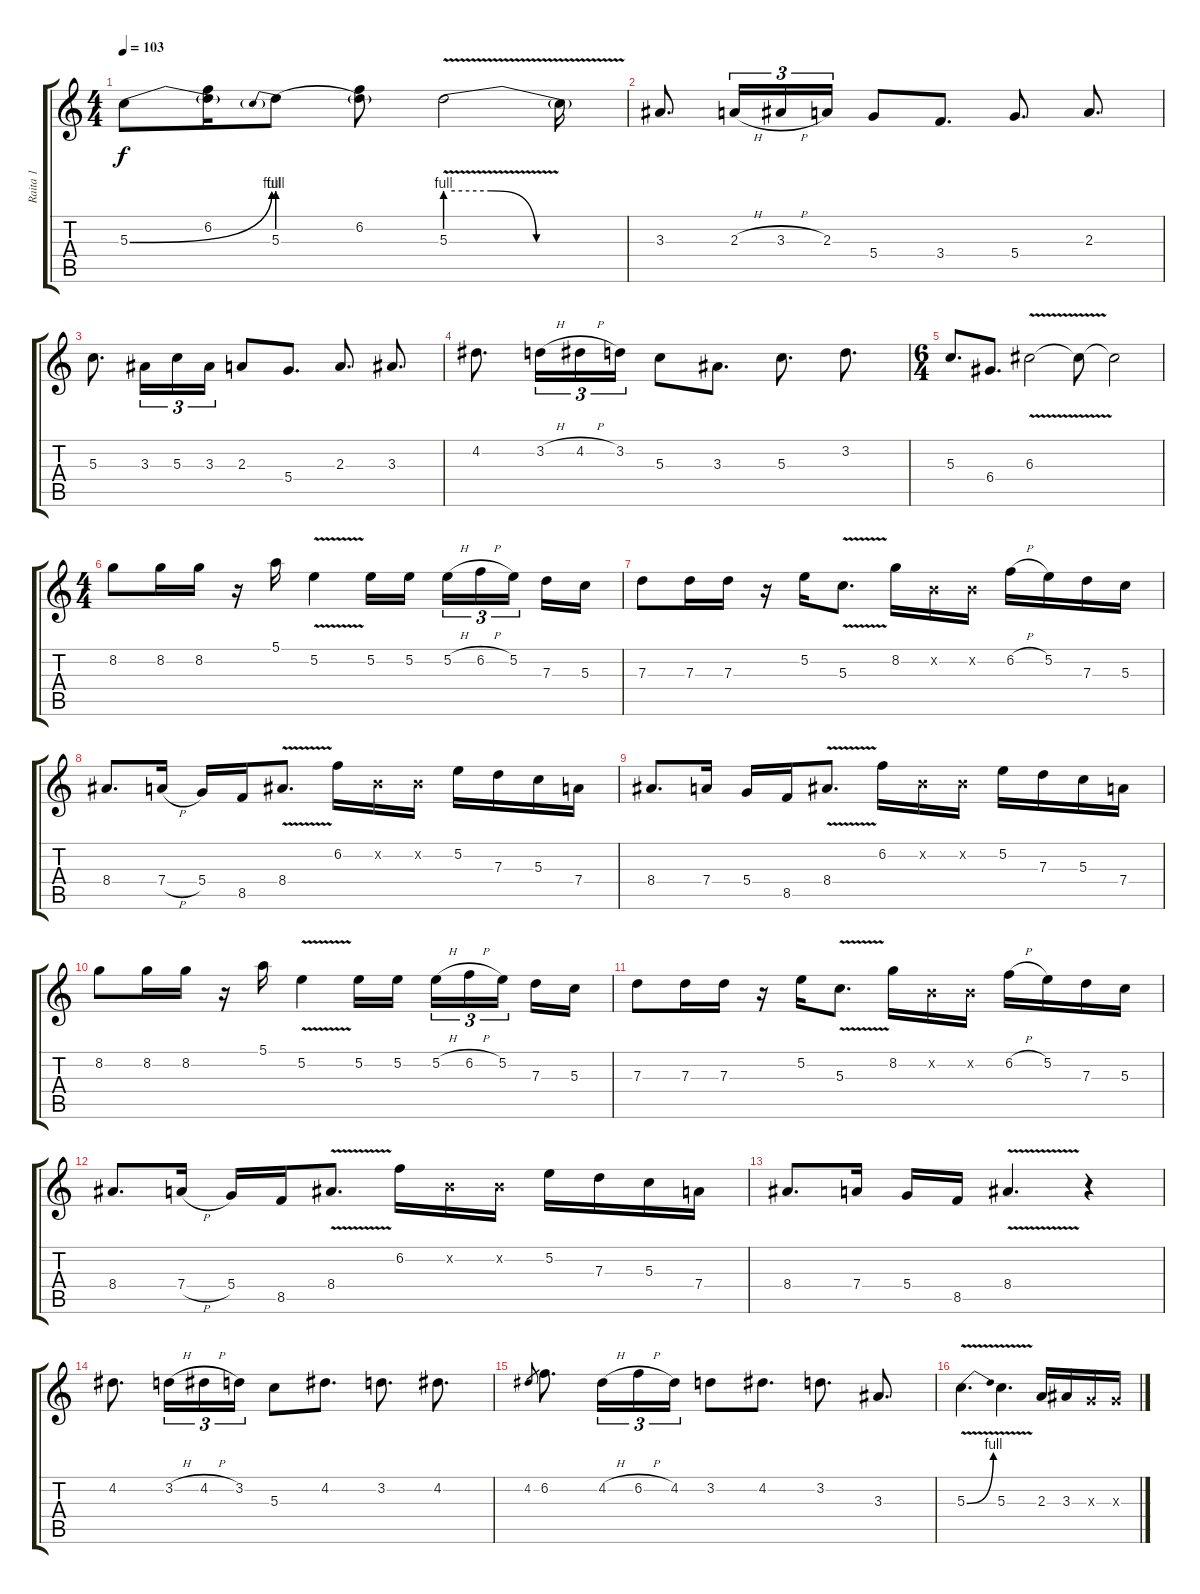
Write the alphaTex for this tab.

\track ("Raita 1" "Raita 1") {instrument distortionguitar}
\staff {score tabs}
\tuning (E4 B3 G3 D3 A2 E2) {hide}
\ts (4 4)
\tempo 103
\clef g2
\ks c
5.3{be (bend 0 0 60 4)}.8{dy f} (6.2 5.3{t}).16 5.3{be (prebend 0 4 60 4)}.8 (6.2 5.3{t}).8 5.3{be (custom 0 4 15 4 30 0 60 0) v}.2 5.3{t}.16 |
3.3.8{d} 2.3{h}.16{tu (3 2)} 3.3{h}.16{tu (3 2)} 2.3.16{tu (3 2)} 5.4.8 3.4.8{d} 5.4.8{d} 2.3.8{d} |
5.3.8{d} 3.3.16{tu (3 2)} 5.3.16{tu (3 2)} 3.3.16{tu (3 2)} 2.3.8 5.4.8{d} 2.3.8{d} 3.3.8{d} |
4.2.8{d} 3.2{h}.16{tu (3 2)} 4.2{h}.16{tu (3 2)} 3.2.16{tu (3 2)} 5.3.8 3.3.8{d} 5.3.8{d} 3.2.8{d} |
\ts (6 4)
5.3.8{d} 6.4.8{d} 6.3{v}.2 6.3{t}.8 6.3{t}.2 |
\ts (4 4)
8.2.8 8.2.16 8.2.16 r.16 5.1.16 5.2{v}.4 5.2.16 5.2.16 5.2{h}.16{tu (3 2)} 6.2{h}.16{tu (3 2)} 5.2.16{tu (3 2) beam splitsecondary} 7.3.16 5.3.16 |
7.3.8 7.3.16 7.3.16 r.16 5.2.16 5.3{v}.8{d} 8.2.16 0.2{x}.16 0.2{x}.16 6.2{h}.16 5.2.16 7.3.16 5.3.16 |
8.4.8{d} 7.4{h}.16 5.4.16 8.5.16 8.4{v}.8{d} 6.2.16 0.2{x}.16 0.2{x}.16 5.2.16 7.3.16 5.3.16 7.4.16 |
8.4.8{d} 7.4.16 5.4.16 8.5.16 8.4{v}.8{d} 6.2.16 0.2{x}.16 0.2{x}.16 5.2.16 7.3.16 5.3.16 7.4.16 |
8.2.8 8.2.16 8.2.16 r.16 5.1.16 5.2{v}.4 5.2.16 5.2.16 5.2{h}.16{tu (3 2)} 6.2{h}.16{tu (3 2)} 5.2.16{tu (3 2) beam splitsecondary} 7.3.16 5.3.16 |
7.3.8 7.3.16 7.3.16 r.16 5.2.16 5.3{v}.8{d} 8.2.16 0.2{x}.16 0.2{x}.16 6.2{h}.16 5.2.16 7.3.16 5.3.16 |
8.4.8{d} 7.4{h}.16 5.4.16 8.5.16 8.4{v}.8{d} 6.2.16 0.2{x}.16 0.2{x}.16 5.2.16 7.3.16 5.3.16 7.4.16 |
8.4.8{d} 7.4.16 5.4.16 8.5.16 8.4{v}.4{d} r.4 |
4.2.8{d} 3.2{h}.16{tu (3 2)} 4.2{h}.16{tu (3 2)} 3.2.16{tu (3 2)} 5.3.8 4.2.8{d} 3.2.8{d} 4.2.8{d} |
4.2.8{gr} 6.2.8{d} 4.2{h}.16{tu (3 2)} 6.2{h}.16{tu (3 2)} 4.2.16{tu (3 2)} 3.2.8 4.2.8{d} 3.2.8{d} 3.3.8{d} |
5.3{be (bend 0 0 60 4) v}.4{d} 5.3{v}.4{d} 2.3.16 3.3.16 0.3{x}.16 0.3{x}.16
